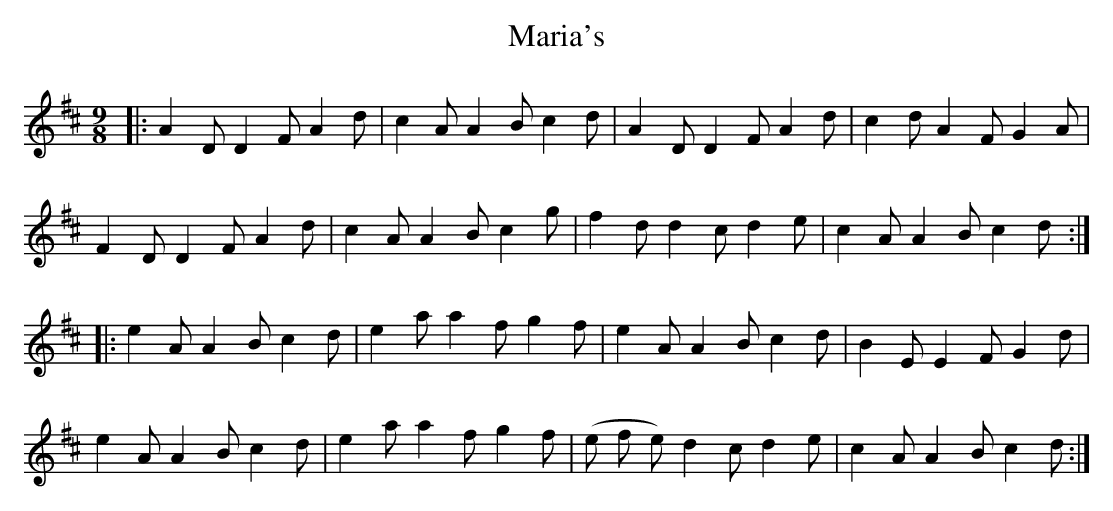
X:1
T: Maria's
M: 9/8
L: 1/8
K: Dmaj
|: A2 D D2 F A2 d | c2 A A2 B c2 d | A2 D D2 F A2 d | c2 d A2 F G2 A |
F2 D D2 F A2 d | c2 A A2 B c2 g | f2 d d2 c d2 e | c2 A A2 B c2 d :|
|:e2 A A2 B c2 d | e2 a a2 f g2 f |e2 A A2 B c2 d |B2 E E2 F G2 d |
e2 A A2 B c2 d | e2 a a2 f g2 f | (e f e) d2 c d2 e | c2 A A2 B c2 d :|
